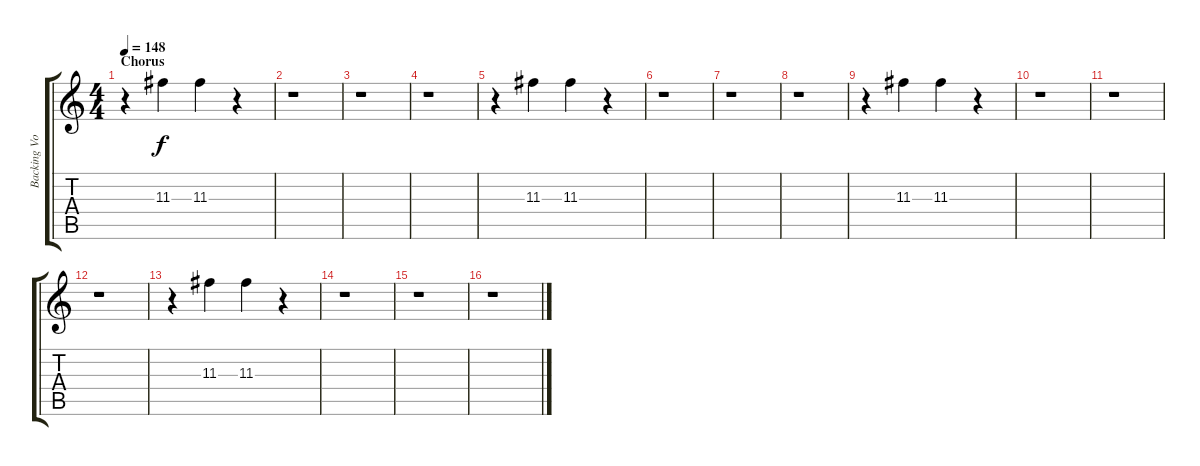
\track ("Backing Vocals " "Backing Vo") {instrument distortionguitar}
\staff {score tabs}
\tuning (E4 B3 G3 D3 A2 E2) {hide}
\ts (4 4)
\section ("" "Chorus")
\tempo 148
\clef g2
\ks c
r.4{dy f} 11.3.4 11.3.4 r.4 |
r.1 |
r.1 |
r.1 |
r.4 11.3.4 11.3.4 r.4 |
r.1 |
r.1 |
r.1 |
r.4 11.3.4 11.3.4 r.4 |
r.1 |
r.1 |
r.1 |
r.4 11.3.4 11.3.4 r.4 |
r.1 |
r.1 |
r.1
